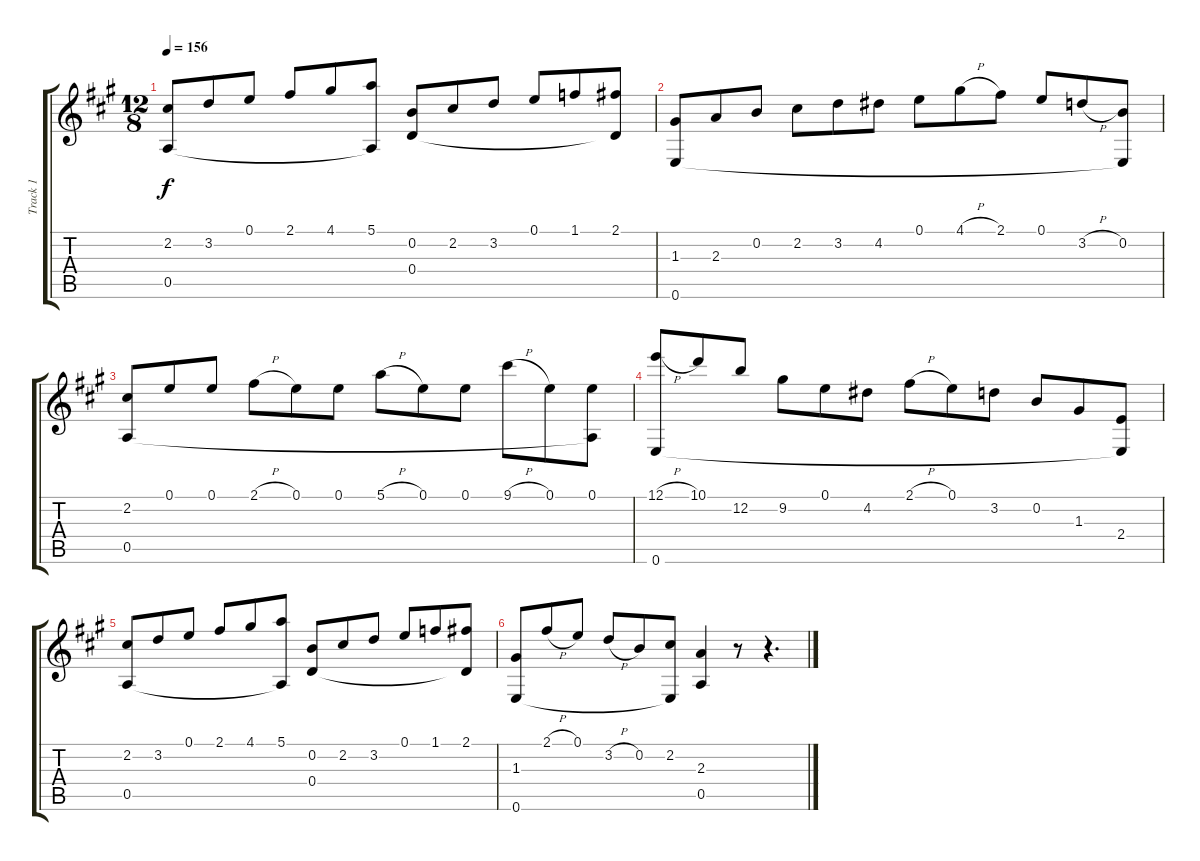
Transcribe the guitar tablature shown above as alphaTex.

\track ("Track 1" "Track 1") {instrument acousticguitarnylon}
\staff {score tabs}
\tuning (E4 B3 G3 D3 A2 E2) {hide}
\ts (12 8)
\tempo 156
\clef g2
\ks a
(2.2 0.5).8{dy f} 3.2.8 0.1.8 2.1.8 4.1.8 (5.1 0.5{t}).8 (0.2 0.4).8 2.2.8 3.2.8 0.1.8 1.1.8 (2.1 0.4{t}).8 |
(1.3 0.6).8 2.3.8 0.2.8 2.2.8 3.2.8 4.2.8 0.1.8 4.1{h}.8 2.1.8 0.1.8 3.2{h}.8 (0.2 0.6{t}).8 |
(2.2 0.5).8 0.1.8 0.1.8 2.1{h}.8 0.1.8 0.1.8 5.1{h}.8 0.1.8 0.1.8 9.1{h}.8 0.1.8 (0.1 0.5{t}).8 |
(12.1{h} 0.6).8 10.1.8 12.2.8 9.2.8 0.1.8 4.2.8 2.1{h}.8 0.1.8 3.2.8 0.2.8 1.3.8 (2.4 0.6{t}).8 |
(2.2 0.5).8 3.2.8 0.1.8 2.1.8 4.1.8 (5.1 0.5{t}).8 (0.2 0.4).8 2.2.8 3.2.8 0.1.8 1.1.8 (2.1 0.4{t}).8 |
(1.3 0.6).8 2.1{h}.8 0.1.8 3.2{h}.8 0.2.8 (2.2 0.6{t}).8 (2.3 0.5).4 r.8 r.4{d}
